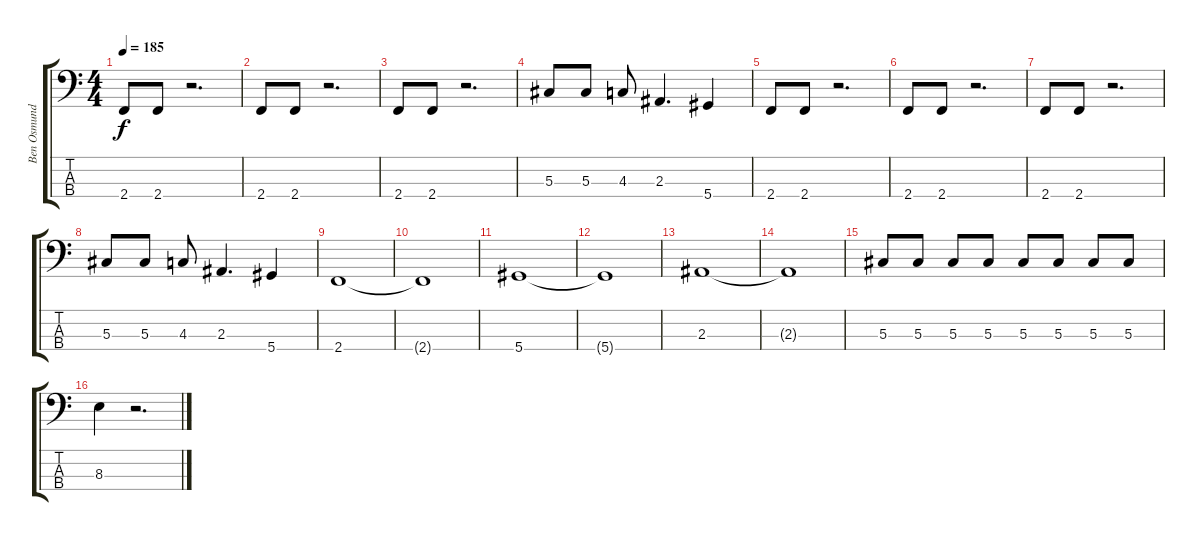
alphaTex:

\track ("Ben Osmundson" "Ben Osmund") {instrument electricbassfinger}
\staff {score tabs}
\tuning (Gb2 Db2 Ab1 Eb1) {hide}
\ts (4 4)
\tempo 185
\clef f4
\ks c
2.4.8{dy f} 2.4.8 r.2{d} |
2.4.8 2.4.8 r.2{d} |
2.4.8 2.4.8 r.2{d} |
5.3.8 5.3.8 4.3.8 2.3.4{d} 5.4.4 |
2.4.8 2.4.8 r.2{d} |
2.4.8 2.4.8 r.2{d} |
2.4.8 2.4.8 r.2{d} |
5.3.8 5.3.8 4.3.8 2.3.4{d} 5.4.4 |
2.4.1 |
2.4{t}.1 |
5.4.1 |
5.4{t}.1 |
2.3.1 |
2.3{t}.1 |
5.3.8 5.3.8 5.3.8 5.3.8 5.3.8 5.3.8 5.3.8 5.3.8 |
8.3.4 r.2{d}
